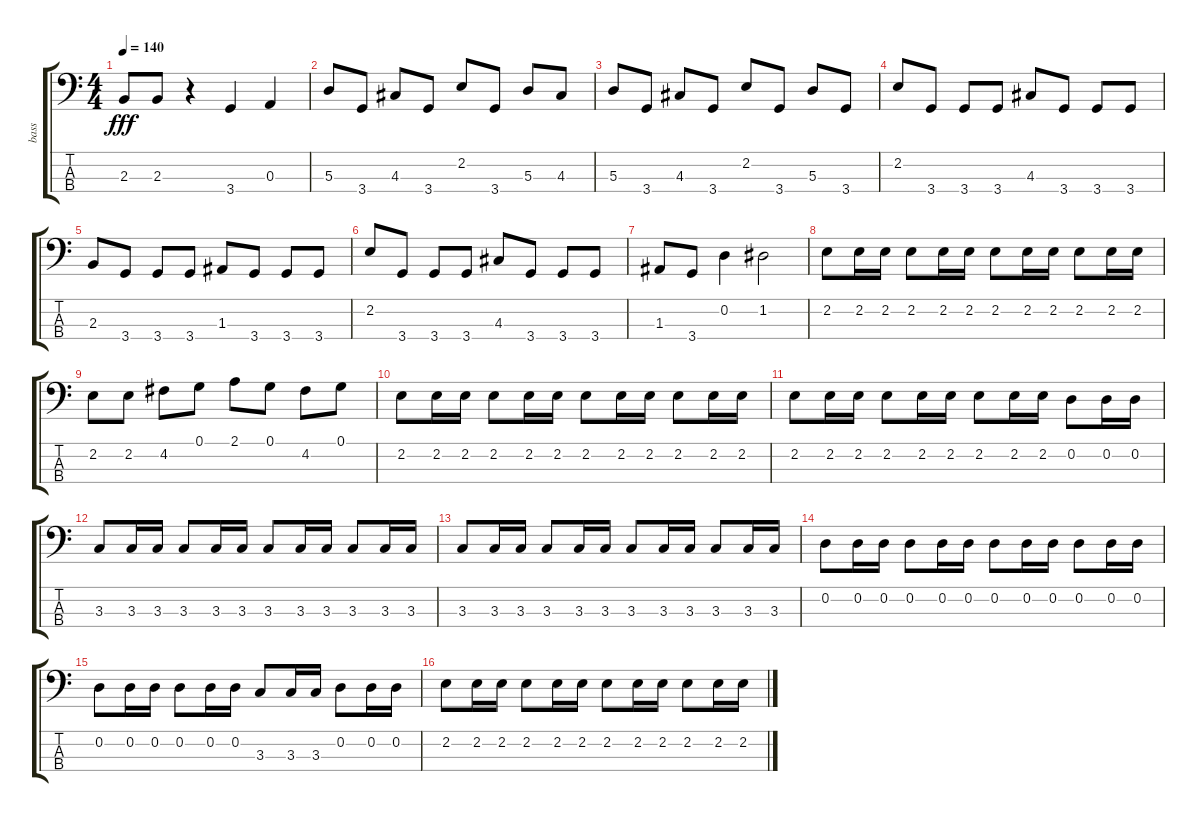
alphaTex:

\track ("bass" "bass") {instrument electricbassfinger}
\staff {score tabs}
\tuning (G2 D2 A1 E1) {hide}
\ts (4 4)
\tempo 140
\clef f4
\ks c
2.3.8{dy fff} 2.3.8 r.4 3.4.4 0.3.4 |
5.3.8 3.4.8 4.3.8 3.4.8 2.2.8 3.4.8 5.3.8 4.3.8 |
5.3.8 3.4.8 4.3.8 3.4.8 2.2.8 3.4.8 5.3.8 3.4.8 |
2.2.8 3.4.8 3.4.8 3.4.8 4.3.8 3.4.8 3.4.8 3.4.8 |
2.3.8 3.4.8 3.4.8 3.4.8 1.3.8 3.4.8 3.4.8 3.4.8 |
2.2.8 3.4.8 3.4.8 3.4.8 4.3.8 3.4.8 3.4.8 3.4.8 |
1.3.8 3.4.8 0.2.4 1.2.2 |
2.2.8 2.2.16 2.2.16 2.2.8 2.2.16 2.2.16 2.2.8 2.2.16 2.2.16 2.2.8 2.2.16 2.2.16 |
2.2.8 2.2.8 4.2.8 0.1.8 2.1.8 0.1.8 4.2.8 0.1.8 |
2.2.8 2.2.16 2.2.16 2.2.8 2.2.16 2.2.16 2.2.8 2.2.16 2.2.16 2.2.8 2.2.16 2.2.16 |
2.2.8 2.2.16 2.2.16 2.2.8 2.2.16 2.2.16 2.2.8 2.2.16 2.2.16 0.2.8 0.2.16 0.2.16 |
3.3.8 3.3.16 3.3.16 3.3.8 3.3.16 3.3.16 3.3.8 3.3.16 3.3.16 3.3.8 3.3.16 3.3.16 |
3.3.8 3.3.16 3.3.16 3.3.8 3.3.16 3.3.16 3.3.8 3.3.16 3.3.16 3.3.8 3.3.16 3.3.16 |
0.2.8 0.2.16 0.2.16 0.2.8 0.2.16 0.2.16 0.2.8 0.2.16 0.2.16 0.2.8 0.2.16 0.2.16 |
0.2.8 0.2.16 0.2.16 0.2.8 0.2.16 0.2.16 3.3.8 3.3.16 3.3.16 0.2.8 0.2.16 0.2.16 |
2.2.8 2.2.16 2.2.16 2.2.8 2.2.16 2.2.16 2.2.8 2.2.16 2.2.16 2.2.8 2.2.16 2.2.16
